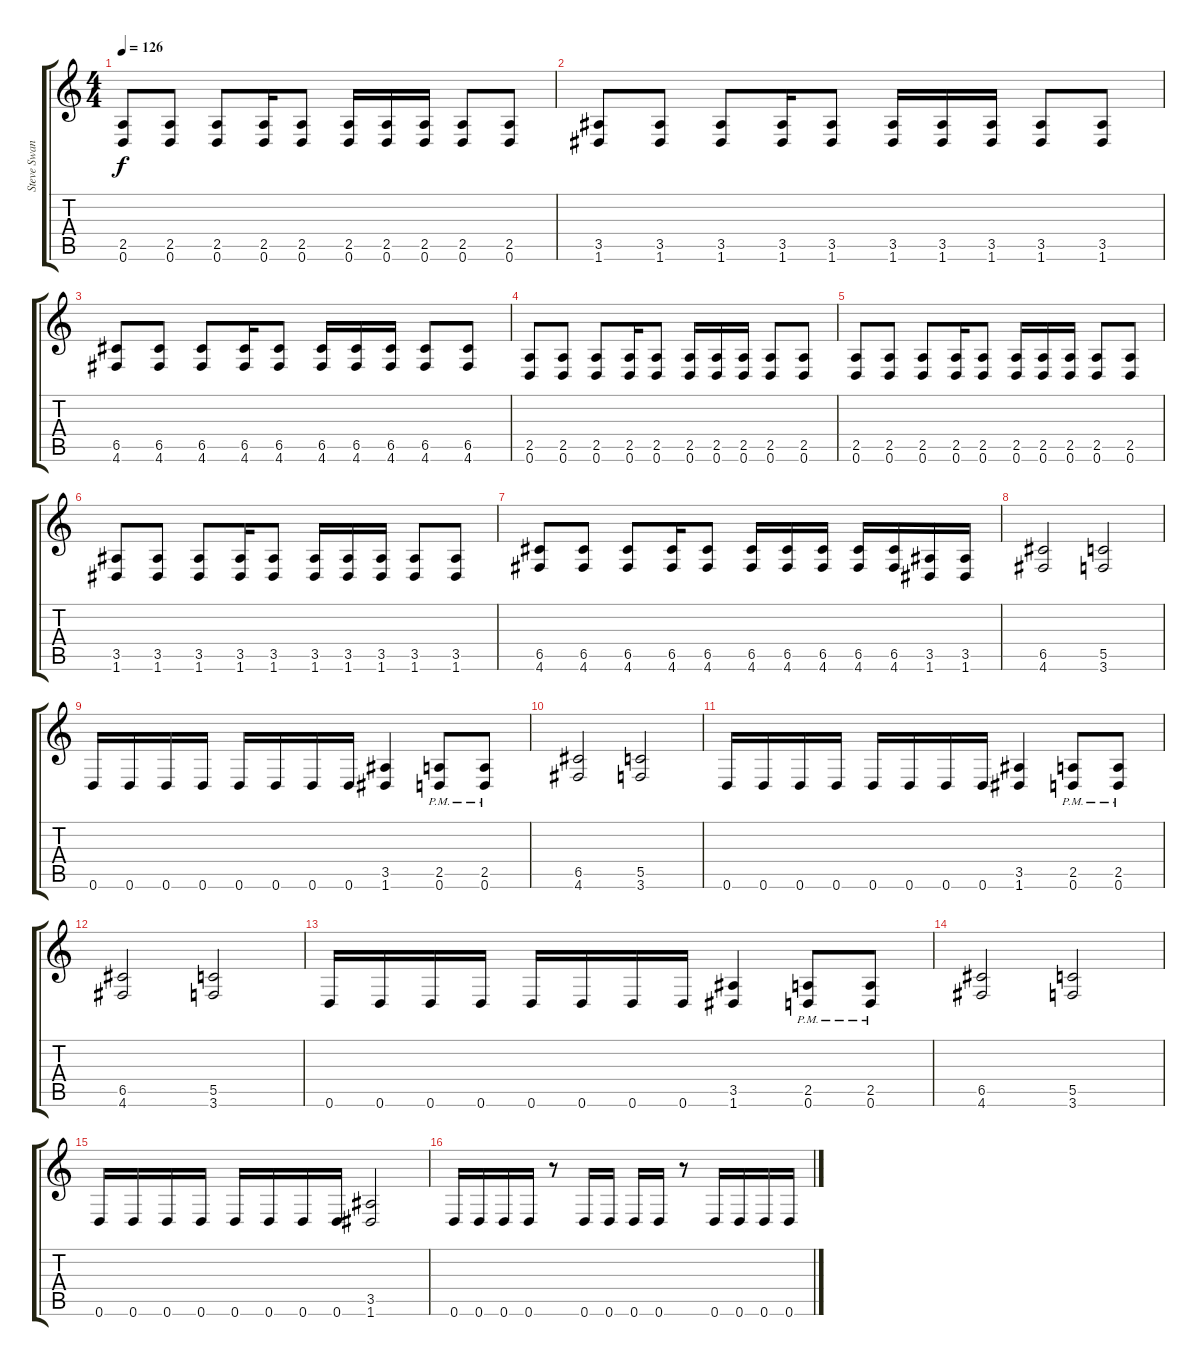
\track ("Steve Swanson (Rythm Guitar)" "Steve Swan") {instrument distortionguitar}
\staff {score tabs}
\tuning (D4 A3 F3 C3 G2 D2) {hide}
\ts (4 4)
\tempo 126
\clef g2
\ks c
(2.5 0.6).8{dy f} (2.5 0.6).8 (2.5 0.6).8 (2.5 0.6).16 (2.5 0.6).8 (2.5 0.6).16 (2.5 0.6).16 (2.5 0.6).16 (2.5 0.6).8 (2.5 0.6).8 |
(3.5 1.6).8 (3.5 1.6).8 (3.5 1.6).8 (3.5 1.6).16 (3.5 1.6).8 (3.5 1.6).16 (3.5 1.6).16 (3.5 1.6).16 (3.5 1.6).8 (3.5 1.6).8 |
(6.5 4.6).8 (6.5 4.6).8 (6.5 4.6).8 (6.5 4.6).16 (6.5 4.6).8 (6.5 4.6).16 (6.5 4.6).16 (6.5 4.6).16 (6.5 4.6).8 (6.5 4.6).8 |
(2.5 0.6).8 (2.5 0.6).8 (2.5 0.6).8 (2.5 0.6).16 (2.5 0.6).8 (2.5 0.6).16 (2.5 0.6).16 (2.5 0.6).16 (2.5 0.6).8 (2.5 0.6).8 |
(2.5 0.6).8 (2.5 0.6).8 (2.5 0.6).8 (2.5 0.6).16 (2.5 0.6).8 (2.5 0.6).16 (2.5 0.6).16 (2.5 0.6).16 (2.5 0.6).8 (2.5 0.6).8 |
(3.5 1.6).8 (3.5 1.6).8 (3.5 1.6).8 (3.5 1.6).16 (3.5 1.6).8 (3.5 1.6).16 (3.5 1.6).16 (3.5 1.6).16 (3.5 1.6).8 (3.5 1.6).8 |
(6.5 4.6).8 (6.5 4.6).8 (6.5 4.6).8 (6.5 4.6).16 (6.5 4.6).8 (6.5 4.6).16 (6.5 4.6).16 (6.5 4.6).16 (6.5 4.6).16 (6.5 4.6).16 (3.5 1.6).16 (3.5 1.6).16 |
(6.5 4.6).2 (5.5 3.6).2 |
0.6.16 0.6.16 0.6.16 0.6.16 0.6.16 0.6.16 0.6.16 0.6.16 (3.5 1.6).4 (2.5{pm} 0.6{pm}).8 (2.5{pm} 0.6{pm}).8 |
(6.5 4.6).2 (5.5 3.6).2 |
0.6.16 0.6.16 0.6.16 0.6.16 0.6.16 0.6.16 0.6.16 0.6.16 (3.5 1.6).4 (2.5{pm} 0.6{pm}).8 (2.5{pm} 0.6{pm}).8 |
(6.5 4.6).2 (5.5 3.6).2 |
0.6.16 0.6.16 0.6.16 0.6.16 0.6.16 0.6.16 0.6.16 0.6.16 (3.5 1.6).4 (2.5{pm} 0.6{pm}).8 (2.5{pm} 0.6{pm}).8 |
(6.5 4.6).2 (5.5 3.6).2 |
0.6.16 0.6.16 0.6.16 0.6.16 0.6.16 0.6.16 0.6.16 0.6.16 (3.5 1.6).2 |
0.6.16 0.6.16 0.6.16 0.6.16 r.8 0.6.16 0.6.16 0.6.16 0.6.16 r.8 0.6.16 0.6.16 0.6.16 0.6.16
